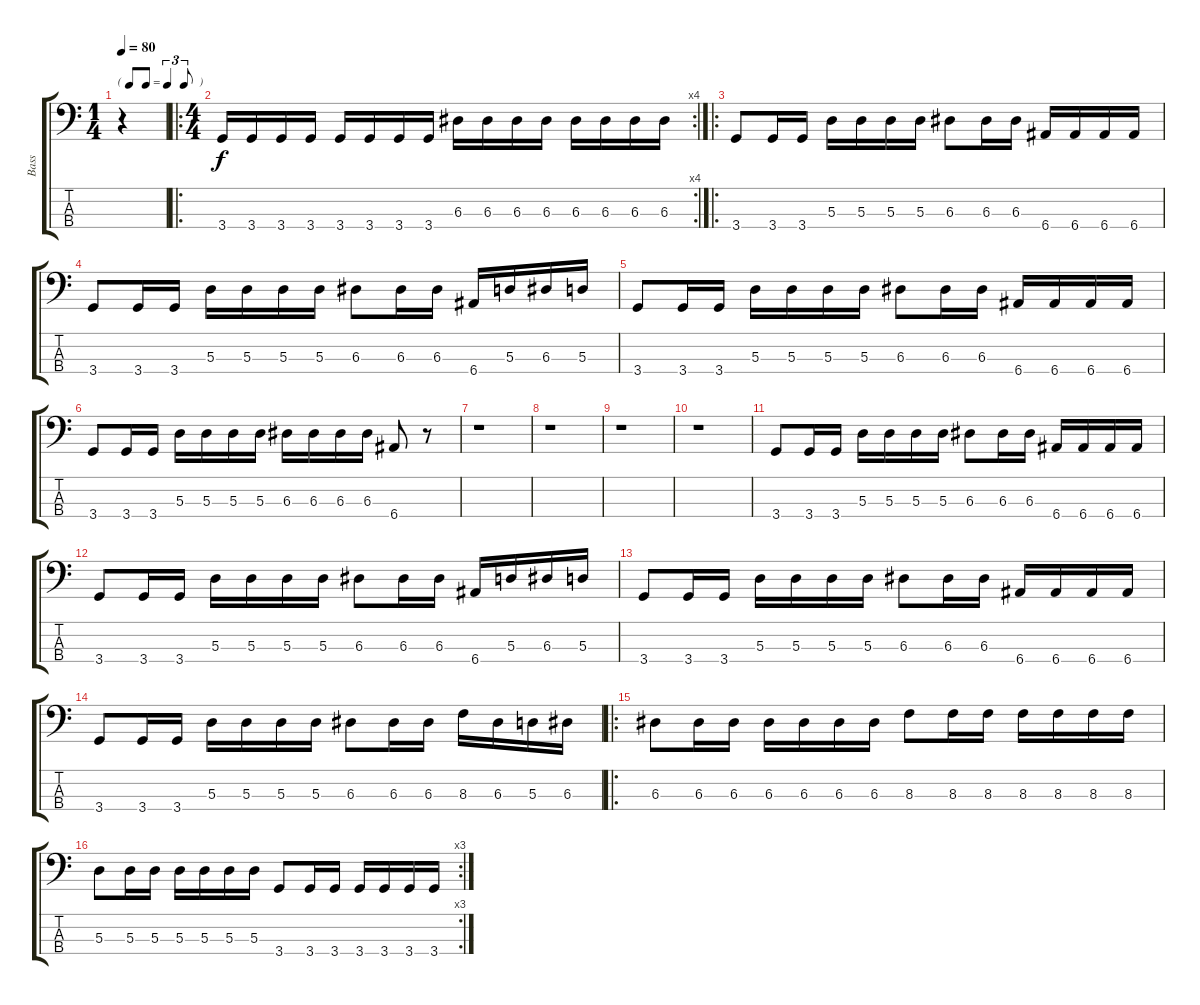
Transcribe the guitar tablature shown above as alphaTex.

\track ("Bass" "Bass") {instrument electricbasspick}
\staff {score tabs}
\tuning (G2 D2 A1 E1) {hide}
\ts (1 4)
\tf triplet8th
\tempo 80
\clef f4
\ks c
r.4{dy f instrument electricbasspick} |
\ro
\rc 4
\ts (4 4)
3.4.16 3.4.16 3.4.16 3.4.16 3.4.16 3.4.16 3.4.16 3.4.16 6.3.16 6.3.16 6.3.16 6.3.16 6.3.16 6.3.16 6.3.16 6.3.16 |
\ro
3.4.8 3.4.16 3.4.16 5.3.16 5.3.16 5.3.16 5.3.16 6.3.8 6.3.16 6.3.16 6.4.16 6.4.16 6.4.16 6.4.16 |
3.4.8 3.4.16 3.4.16 5.3.16 5.3.16 5.3.16 5.3.16 6.3.8 6.3.16 6.3.16 6.4.16 5.3.16 6.3.16 5.3.16 |
3.4.8 3.4.16 3.4.16 5.3.16 5.3.16 5.3.16 5.3.16 6.3.8 6.3.16 6.3.16 6.4.16 6.4.16 6.4.16 6.4.16 |
3.4.8 3.4.16 3.4.16 5.3.16 5.3.16 5.3.16 5.3.16 6.3.16 6.3.16 6.3.16 6.3.16 6.4.8 r.8 |
r.1 |
r.1 |
r.1 |
r.1 |
3.4.8 3.4.16 3.4.16 5.3.16 5.3.16 5.3.16 5.3.16 6.3.8 6.3.16 6.3.16 6.4.16 6.4.16 6.4.16 6.4.16 |
3.4.8 3.4.16 3.4.16 5.3.16 5.3.16 5.3.16 5.3.16 6.3.8 6.3.16 6.3.16 6.4.16 5.3.16 6.3.16 5.3.16 |
3.4.8 3.4.16 3.4.16 5.3.16 5.3.16 5.3.16 5.3.16 6.3.8 6.3.16 6.3.16 6.4.16 6.4.16 6.4.16 6.4.16 |
3.4.8 3.4.16 3.4.16 5.3.16 5.3.16 5.3.16 5.3.16 6.3.8 6.3.16 6.3.16 8.3.16 6.3.16 5.3.16 6.3.16 |
\ro
6.3.8 6.3.16 6.3.16 6.3.16 6.3.16 6.3.16 6.3.16 8.3.8 8.3.16 8.3.16 8.3.16 8.3.16 8.3.16 8.3.16 |
\rc 3
5.3.8 5.3.16 5.3.16 5.3.16 5.3.16 5.3.16 5.3.16 3.4.8 3.4.16 3.4.16 3.4.16 3.4.16 3.4.16 3.4.16
